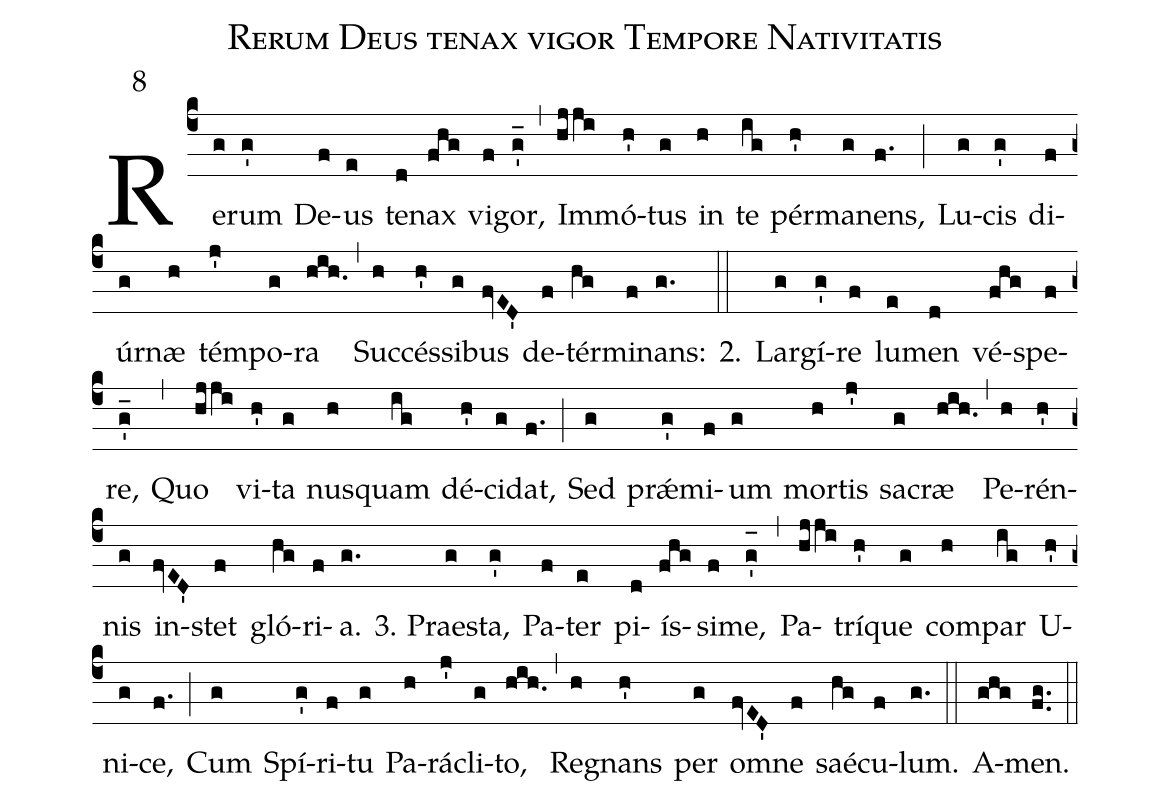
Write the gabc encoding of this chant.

name:Rerum Deus tenax vigor Tempore Nativitatis;
mode:8;
%%
(c4) Re(g)rum(g') De(f)us(e) te(d)nax(fhg) vi(f)gor,(g'_) (,) Im(hjji)mó(h')tus(g) in(h) te(ig) pér(h')ma(g)nens,(f.) (;) Lu(g)cis(g') di(f)úr(g)næ(h) tém(j')po(g)ra(hih.) (,) Suc(h)cés(h')si(g)bus(fvED') de(f)tér(hg)mi(f)nans:(g.) 2.(::) Lar(g)gí(g')re(f) lu(e)men(d) vé(fhg)spe(f)re,(g'_) (,) Quo(hjji) vi(h')ta(g) nus(h)quam(ig) dé(h')ci(g)dat,(f.) (;) Sed(g) prǽ(g')mi(f)um(g) mor(h)tis(j') sa(g)cræ(hih.) (,) Pe(h)rén(h')nis(g) in(fvED')stet(f) gló(hg)ri(f)a.(g.)
3. Prae(g)sta,(g') Pa(f)ter(e) pi(d)ís(fhg)si(f)me,(g'_[oh:h]) (,)
Pa(hjji)trí(h')que(g) com(h)par(ig) U(h')ni(g)ce,(f.) (;)
Cum(g) Spí(g')ri(f)tu(g) Pa(h)rá(j')cli(g)to,(hih.) (,)
Re(h)gnans(h') per(g) o(fvED')mne(f) saé(hg)cu(f)lum.(g.) (::)
A(ghg)men.(fg..) (::)
